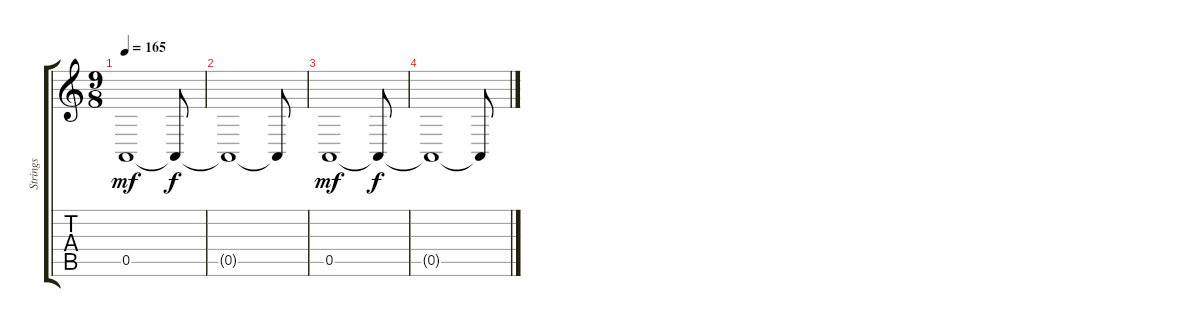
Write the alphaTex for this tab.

\track ("Strings" "Strings") {instrument stringensemble1}
\staff {score tabs}
\tuning (E4 B3 G3 D3 A2 E2) {hide}
\ts (9 8)
\tempo 165
\clef g2
\ks c
0.5.1{dy mf} 0.5{t}.8{dy f} |
0.5{t}.1 0.5{t}.8 |
0.5.1{dy mf} 0.5{t}.8{dy f} |
0.5{t}.1 0.5{t}.8
